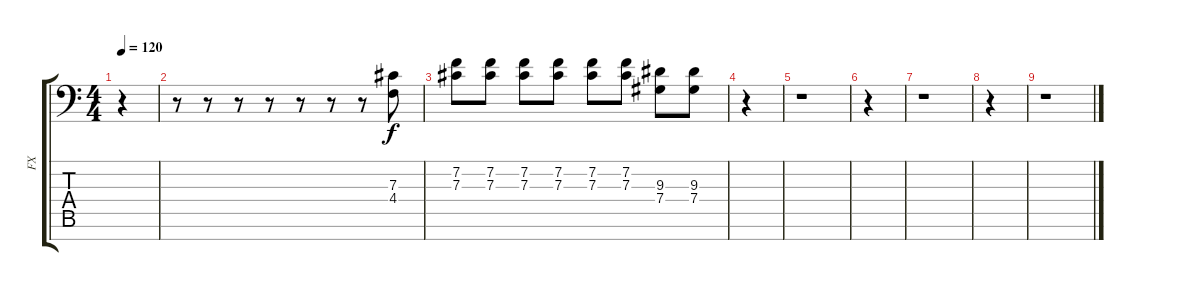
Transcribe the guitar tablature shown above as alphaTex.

\track ("FX" "FX") {instrument orchestrahit}
\staff {score tabs}
\tuning (Eb4 Bb3 Gb3 Db3 Ab2 Eb2 Bb1) {hide}
\ts (4 4)
\tempo 120
\clef f4
\ks c
r.4{dy f} |
r.8{instrument lead1square} r.8 r.8 r.8 r.8 r.8 r.8 (7.3 4.4).8 |
(7.2 7.3).8{volume 9 instrument lead1square} (7.2 7.3).8 (7.2 7.3).8 (7.2 7.3).8 (7.2 7.3).8 (7.2 7.3).8 (9.3 7.4).8 (9.3 7.4).8 |
r.4 |
r.1 |
r.4 |
r.1 |
r.4 |
r.1
